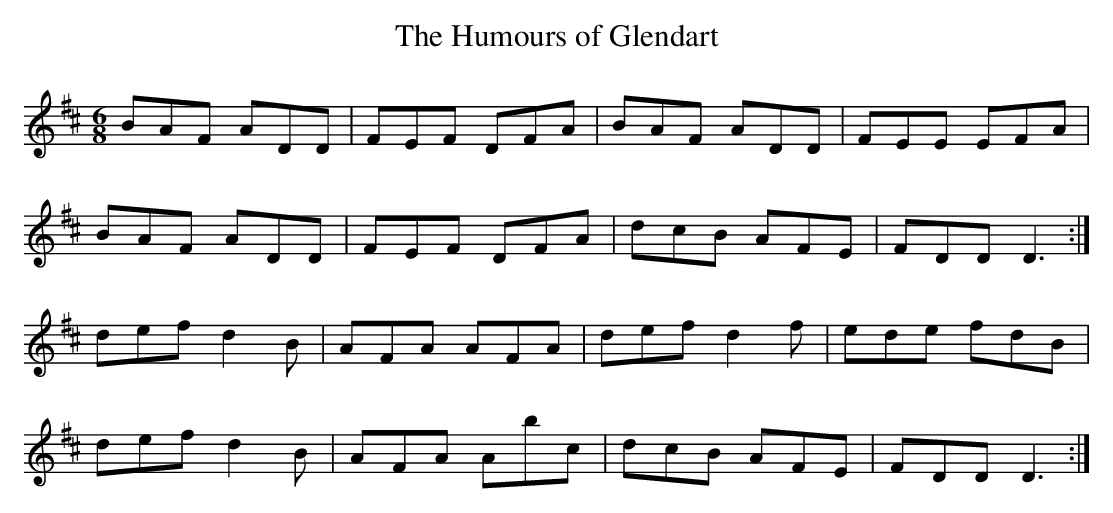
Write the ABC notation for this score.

X:1
T:Humours of Glendart, The
M:6/8
L:1/8
K:D
BAF ADD|FEF DFA|BAF ADD|FEE EFA|!
BAF ADD|FEF DFA|dcB AFE|FDD D3:|!
def d2B|AFA AFA|def d2f|ede fdB|!
def d2B|AFA Abc|dcB AFE|FDD D3:|!
